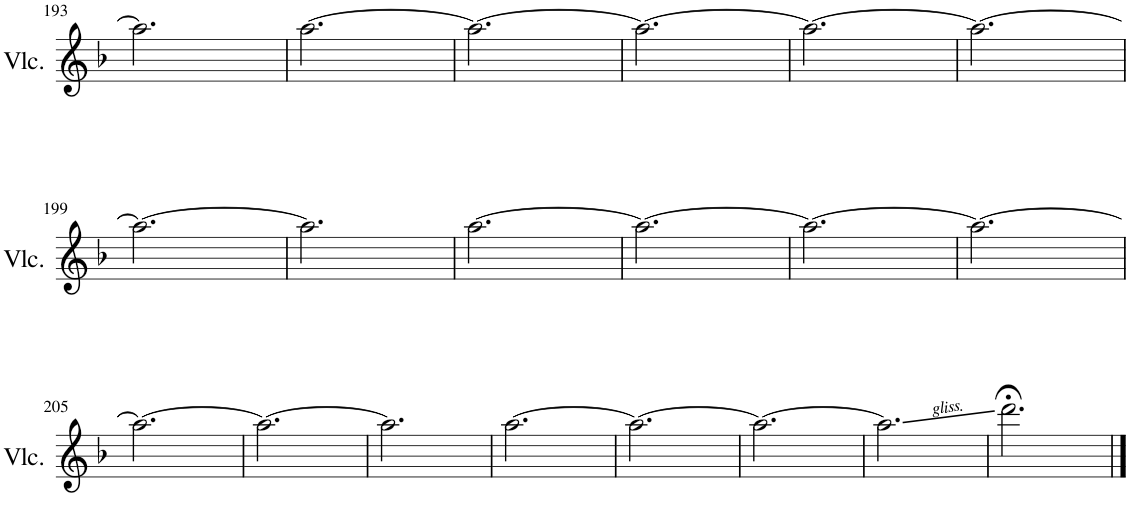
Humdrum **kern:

**kern
*part1
*staff1
*I"Violoncello 1
*I'Vlc.
!!LO:PB:g=z
*clefG2
*k[b-]
*M3/4
=193
2.aa\]
=194
[2.aa\
=195
2.aa\_
=196
2.aa\_
=197
2.aa\_
=198
2.aa\_
!!LO:LB:g=z
=199
2.aa\_
=200
2.aa\]
=201
[2.aa\
=202
2.aa\_
=203
2.aa\_
=204
2.aa\_
!!LO:LB:g=z
=205
2.aa\_
=206
2.aa\_
=207
2.aa\]
=208
[2.aa\
=209
2.aa\_
=210
2.aa\_
=211
2.aa\]
=212
2.ddd;<\
==
*-
